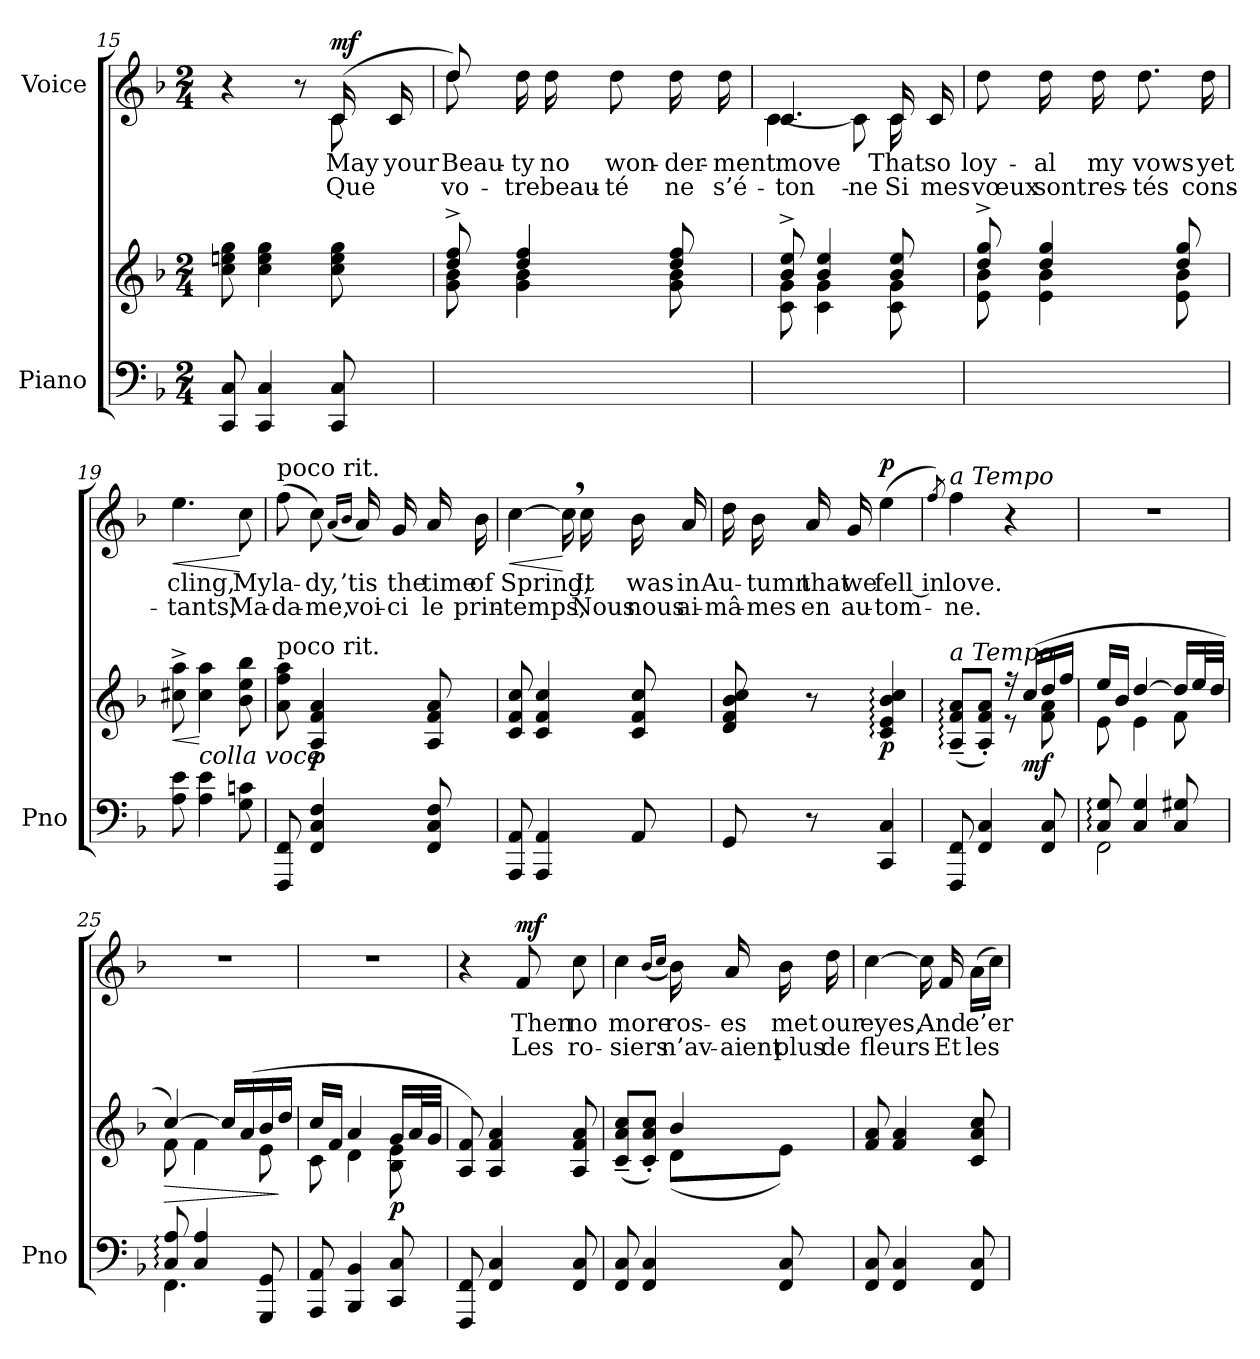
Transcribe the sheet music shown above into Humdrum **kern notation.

**kern	**kern	**dynam	**kern	**text	**text	**dynam
*part2	*part2	*part2	*part1	*part1	*part1	*part1
*staff3	*staff2	*staff2/3	*staff1	*staff1	*staff1	*staff1
*I"Piano	*	*	*I"Voice	*	*	*
*I'Pno	*	*	*	*	*	*
*clefF4	*clefG2	*	*clefG2	*	*	*
*k[b-]	*k[b-]	*	*k[b-]	*	*	*
*M2/4	*M2/4	*	*M2/4	*	*	*
=15	=15	=15	=15	=15	=15	=15
*	*	*	*^	*	*	*
8CC/ 8C/	8cc\ 8een\ 8gg\	.	4r	4ryy	.	.	.
4CC/ 4C/	4cc\ 4ee\ 4gg\	.	.	.	.	.	.
.	.	.	8r	8ryy	.	.	.
!	!	!	!	!	!LO:LY:b	!LO:LY:b	!LO:DY:a
8CC/ 8C/	8cc\ 8ee\ 8gg\	.	(>16c/	8c\	May	Que	mf
!	!	!	!	!	!LO:LY:b	!	!
.	.	.	16c/	.	your	.	.
!!LO:LB:g=z	!!
=16	=16	=16	=16	=16	=16	=16	=16
*	*^	*	*	*	*	*	*
!	!	!	!	!	!	!LO:LY:b	!LO:LY:b	!
2ryy	8dd/^ 8ff/^	8g\ 8b-\	.	8dd/)	8dd\	Beau-	vo-	.
!	!	!	!	!	!	!LO:LY:b	!LO:LY:b	!
.	4dd/ 4ff/	4g\ 4b-\	.	16dd\	8ryy	-ty	-tre	.
!	!	!	!	!	!	!LO:LY:b	!LO:LY:b	!
.	.	.	.	16dd\	.	no	beau-	.
!	!	!	!	!	!	!LO:LY:b	!LO:LY:b	!
.	.	.	.	8dd\	4ryy	won-	-té	.
!	!	!	!	!	!	!LO:LY:b	!LO:LY:b	!
.	8dd/ 8ff/	8g\ 8b-\	.	16dd\	.	-der-	ne	.
!	!	!	!	!	!	!LO:LY:b	!LO:LY:b	!
.	.	.	.	16dd\	.	-ment	s’é-	.
=17	=17	=17	=17	=17	=17	=17	=17	=17
!	!	!	!	!	!	!LO:LY:b	!LO:LY:b	!
2ryy	8b-/^ 8ee/^	8c\ 8g\	.	4.c/	[4c\	move	ton-	.
.	4b-/ 4ee/	4c\ 4g\	.	.	.	.	.	.
!	!	!	!	!	!	!	!LO:LY:b	!
.	.	.	.	.	8c\]	.	-ne	.
!	!	!	!	!	!	!LO:LY:b	!LO:LY:b	!
.	8b-/ 8ee/	8c\ 8g\	.	16c/	16c\	That	-Si	.
!	!	!	!	!	!	!LO:LY:b	!LO:LY:b	!
.	.	.	.	16c/	16ryy	so	mes	.
=18	=18	=18	=18	=18	=18	=18	=18	=18
!	!	!	!	!	!	!LO:LY:b	!LO:LY:b	!
*	*	*	*	*v	*v	*	*	*
2ryy	8dd/^ 8gg/^	8e\ 8b-\	.	8dd\	loy-	vœux	.
!	!	!	!	!	!LO:LY:b	!LO:LY:b	!
.	4dd/ 4gg/	4e\ 4b-\	.	16dd\	-al	sont	.
!	!	!	!	!	!LO:LY:b	!LO:LY:b	!
.	.	.	.	16dd\	my	res-	.
!	!	!	!	!	!LO:LY:b	!LO:LY:b	!
.	.	.	.	8.dd\	vows	-tés	.
.	8dd/ 8gg/	8e\ 8b-\	.	.	.	.	.
!	!	!	!	!	!LO:LY:b	!LO:LY:b	!
.	.	.	.	16dd\	yet	cons-	.
*	*v	*v	*	*	*	*	*
=19	=19	=19	=19	=19	=19	=19
!	!	!LO:HP:b	!	!LO:LY:b	!LO:LY:b	!LO:HP:b
8A\ 8e\	8cc#X\^ 8aa\^	<	4.ee\	cling,	tants,	<
!LO:TX:a:i:t=colla voce	!	!	!	!	!	!
4A\ 4e\	4cc#\ 4aa\	[	.	.	.	.
!	!	!	!	!LO:LY:b	!LO:LY:b	!
8G\ 8cn\	8b-\ 8ee\ 8bb-\	.	8cc\	My	Ma-	[
!!LO:LB:g=z
=20	=20	=20	=20	=20	=20	=20
*	*	*	*MM68	*	*	*
!	!	!	!LO:TX:a:t=poco rit.	!	!	!
!	!LO:TX:a:t=poco rit.	!	!	!	!	!
!	!	!	!	!LO:LY:b	!LO:LY:b	!
8FFF/ 8FF/	8a\ 8ff\ 8aa\	.	(>8ff\	la-	da-	.
!	!	!LO:DY:b	!	!LO:LY:b	!LO:LY:b	!
4FF/ 4C/ 4F/	4A/ 4f/ 4a/	p	8cc\)	dy,	-me,	.
.	.	.	(<16qa/LL	.	.	.
.	.	.	16qb-/JJ	.	.	.
!	!	!	!	!LO:LY:b	!LO:LY:b	!LO:DY:a
!	!	!	!	!	!	!LO:DY:n=1:a
.	.	.	16a/)	’tis	voi-	p other-dynamics
!	!	!	!	!LO:LY:b	!LO:LY:b	!
.	.	.	16g/	the	-ci	.
*	*	*	*MM64	*	*	*
!	!	!	!	!LO:LY:b	!LO:LY:b	!
8FF/ 8C/ 8F/	8A/ 8f/ 8a/	.	16a/	time	le	.
!	!	!	!	!LO:LY:b	!LO:LY:b	!
.	.	.	16b-\	of	prin-	.
=21	=21	=21	=21	=21	=21	=21
*	*	*	*MM60	*	*	*
!	!	!	!	!LO:LY:b	!LO:LY:b	!LO:HP:b
8AAA/ 8AA/	8c/ 8f/ 8cc/	.	[4cc\	Spring,	temps,	<
4AAA/ 4AA/	4c/ 4f/ 4cc/	.	.	.	.	.
.	.	.	16cc,\]	.	.	[
!	!	!	!	!LO:LY:b	!LO:LY:b	!
.	.	.	16cc\	It	Nous	.
!	!	!	!	!LO:LY:b	!LO:LY:b	!
8AA/	8c/ 8f/ 8cc/	.	16b-\	was	nous	.
!	!	!	!	!LO:LY:b	!LO:LY:b	!
.	.	.	16a/	in	ai-	.
=22	=22	=22	=22	=22	=22	=22
!	!	!	!	!LO:LY:b	!LO:LY:b	!
8GG/	8d/ 8f/ 8b-/ 8cc/	.	16dd\	Au-	-mâ-	.
!	!	!	!	!LO:LY:b	!LO:LY:b	!
.	.	.	16b-\	-tumn	-mes	.
!	!	!	!	!LO:LY:b	!LO:LY:b	!
8r	8r	.	16a/	that	en	.
!	!	!	!	!LO:LY:b	!LO:LY:b	!
.	.	.	16g/	we	au-	.
!	!	!LO:DY:b	!	!LO:LY:b	!LO:LY:b	!LO:DY:a
4CC/ 4C/	4c/: 4e/: 4b-/: 4cc/:	p	(>4ee\	fell in	-tom-	p
=23	=23	=23	=23	=23	=23	=23
.	.	.	8qff/)	.	.	.
*	*^	*	*	*	*	*
!	!	!	!	!LO:TX:a:i:t=a Tempo	!	!	!
!	!LO:TX:a:i:t=a Tempo	!	!	!	!	!	!
!	!	!	!	!	!LO:LY:b	!LO:LY:b	!
8FFF/ 8FF/	(<8A/:~ 8f/:~ 8a/:~L	4ryy	.	4ff\	love.	-ne.	.
4FF/ 4C/	8A/' 8f/' 8a/'J)	.	.	.	.	.	.
.	16r	8r	.	4r	.	.	.
!	!	!	!LO:DY:b	!	!	!	!
.	(>16cc/LL	.	mf	.	.	.	.
8FF/ 8C/	16dd/	8f\ 8a\	.	.	.	.	.
.	16ff/JJ	.	.	.	.	.	.
!!LO:LB:g=z
=24	=24	=24	=24	=24	=24	=24	=24
*^	*	*	*	*	*	*	*
8C/: 8G/:	2FF\	16ee/LL	8e\	.	2r	.	.	.
.	.	16b-/JJ	.	.	.	.	.	.
4C/ 4G/	.	[4dd/	4e\	.	.	.	.	.
8C/ 8G#X/	.	16dd/LL]	8f\	.	.	.	.	.
.	.	32ee/L	.	.	.	.	.	.
.	.	32dd/JJJ	.	.	.	.	.	.
=25	=25	=25	=25	=25	=25	=25	=25	=25
!	!	!	!	!LO:HP:b	!	!	!	!
8C/: 8A/:	4.FF\	[4cc/)	8f\	>	2r	.	.	.
4C/ 4A/	.	.	4f\	.	.	.	.	.
.	.	16cc/LL]	.	.	.	.	.	.
.	.	(>16a/	.	.	.	.	.	.
8GGG/ 8GG/	8ryy	16b-/	8e\	.	.	.	.	.
.	.	16dd/JJ	.	]	.	.	.	.
*v	*v	*	*	*	*	*	*	*
=26	=26	=26	=26	=26	=26	=26	=26
8AAA/ 8AA/	16cc/LL	8c\	.	2r	.	.	.
.	16f/JJ	.	.	.	.	.	.
4BBB-/ 4BB-/	4a/	4d\	.	.	.	.	.
!	!	!	!LO:DY:b	!	!	!	!
8CC/ 8C/	16g/LL	8B-\ 8e\	p	.	.	.	.
.	32a/L	.	.	.	.	.	.
.	32g/JJJ	.	.	.	.	.	.
*	*v	*v	*	*	*	*	*
=27	=27	=27	=27	=27	=27	=27
8FFF/ 8FF/	8A/ 8f/)	.	4r	.	.	.
4FF/ 4C/	4A/ 4f/ 4a/	.	.	.	.	.
!	!	!	!	!LO:LY:b	!LO:LY:b	!LO:DY:a
.	.	.	8f/	Then	Les	mf
!	!	!	!	!LO:LY:b	!LO:LY:b	!
8FF/ 8C/	8A/ 8f/ 8a/	.	8cc\	no	ro-	.
!!LO:PB:g=z
=28	=28	=28	=28	=28	=28	=28
*	*^	*	*	*	*	*
!	!	!	!	!	!LO:LY:b	!LO:LY:b	!
8FF/ 8C/	(<8c/~ 8a/~ 8cc/~L	4ryy	.	4cc\	more	-siers	.
4FF/ 4C/	8c/' 8a/' 8cc/'J)	.	.	.	.	.	.
.	.	.	.	(<16qb-/LL	.	.	.
.	.	.	.	16qcc/JJ	.	.	.
!	!	!	!	!	!LO:LY:b	!LO:LY:b	!
.	4b-/	(<8d\L	.	16b-\)	ros-	n’av-	.
!	!	!	!	!	!LO:LY:b	!LO:LY:b	!
.	.	.	.	16a/	-es	-aient	.
!	!	!	!	!	!LO:LY:b	!LO:LY:b	!
8FF/ 8C/	.	8e\J)	.	16b-\	met	plus	.
!	!	!	!	!	!LO:LY:b	!LO:LY:b	!
.	.	.	.	16dd\	our	de	.
*	*v	*v	*	*	*	*	*
=29	=29	=29	=29	=29	=29	=29
!	!	!	!	!LO:LY:b	!LO:LY:b	!
8FF/ 8C/	8f/ 8a/	.	[4cc\	eyes,	fleurs	.
4FF/ 4C/	4f/ 4a/	.	.	.	.	.
.	.	.	16cc\]	.	.	.
!	!	!	!	!LO:LY:b	!LO:LY:b	!
.	.	.	16f/	And	Et	.
!	!	!	!	!LO:LY:b	!LO:LY:b	!
8FF/ 8C/	8c/ 8a/ 8cc/	.	(>16a\LL	e’er	les	.
.	.	.	16cc\JJ)	.	.	.
=	=	=	=	=	=	=
*-	*-	*-	*-	*-	*-	*-
